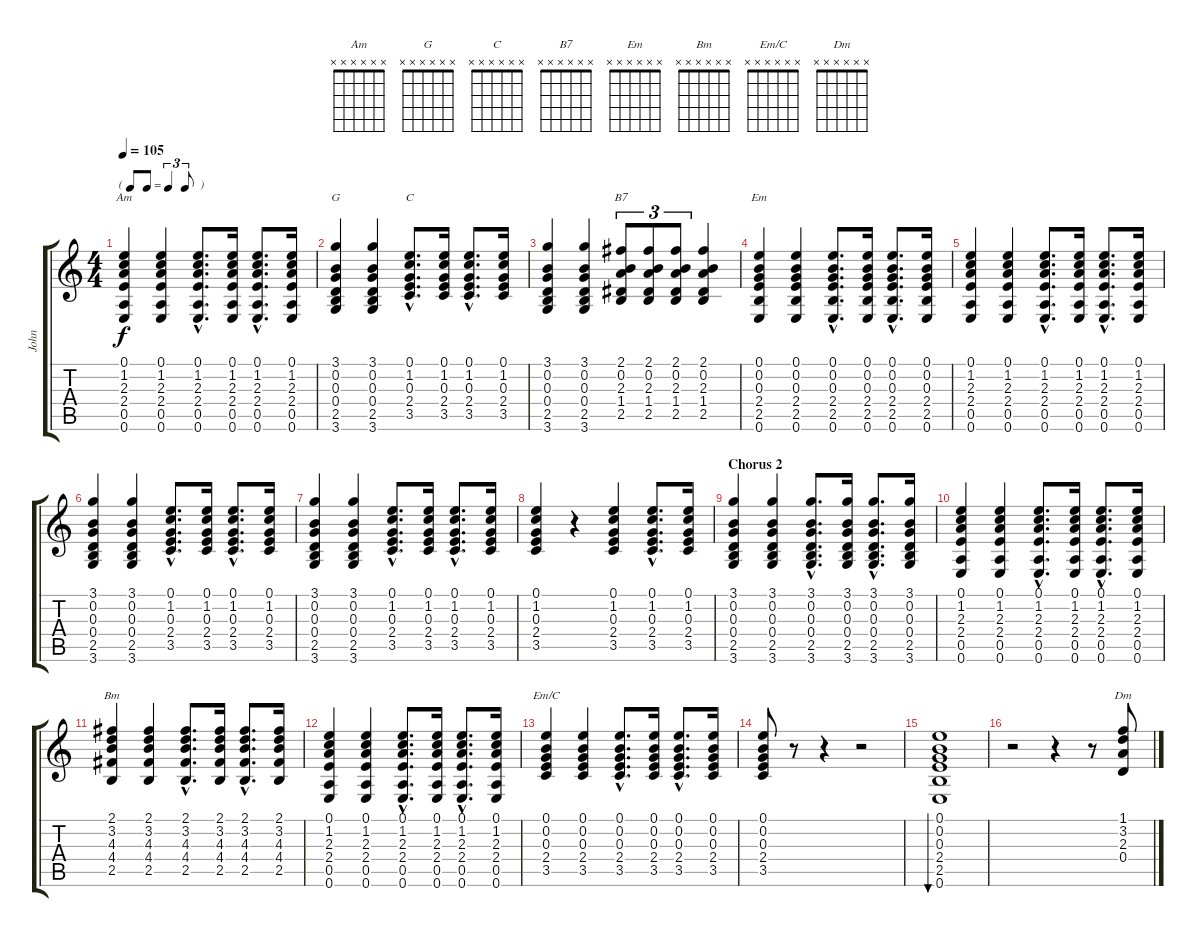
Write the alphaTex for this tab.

\track ("John" "John") {instrument acousticguitarsteel}
\staff {score tabs}
\tuning (E4 B3 G3 D3 A2 E2) {hide}
\chord ("Am" x x x x x x)
\chord ("G" x x x x x x)
\chord ("C" x x x x x x)
\chord ("B7" x x x x x x)
\chord ("Em" x x x x x x)
\chord ("Bm" x x x x x x)
\chord ("Em/C" x x x x x x)
\chord ("Dm" x x x x x x)
\ts (4 4)
\tf triplet8th
\tempo 105
\clef g2
\ks c
(0.1 1.2 2.3 2.4 0.5 0.6).4{ch "Am" dy f} (0.1 1.2 2.3 2.4 0.5 0.6).4 (0.1{hac} 1.2{hac} 2.3{hac} 2.4{hac} 0.5{hac} 0.6{hac}).8{d} (0.1 1.2 2.3 2.4 0.5 0.6).16 (0.1{hac} 1.2{hac} 2.3{hac} 2.4{hac} 0.5{hac} 0.6{hac}).8{d} (0.1 1.2 2.3 2.4 0.5 0.6).16 |
(3.1 0.2 0.3 0.4 2.5 3.6).4{ch "G"} (3.1 0.2 0.3 0.4 2.5 3.6).4 (0.1{hac} 1.2{hac} 0.3{hac} 2.4{hac} 3.5{hac}).8{d ch "C"} (0.1 1.2 0.3 2.4 3.5).16 (0.1{hac} 1.2{hac} 0.3{hac} 2.4{hac} 3.5{hac}).8{d} (0.1 1.2 0.3 2.4 3.5).16 |
(3.1 0.2 0.3 0.4 2.5 3.6).4 (3.1 0.2 0.3 0.4 2.5 3.6).4 (2.1 0.2 2.3 1.4 2.5).8{tu (3 2) ch "B7"} (2.1 0.2 2.3 1.4 2.5).8{tu (3 2)} (2.1 0.2 2.3 1.4 2.5).8{tu (3 2)} (2.1 0.2 2.3 1.4 2.5).4 |
(0.1 0.2 0.3 2.4 2.5 0.6).4{ch "Em"} (0.1 0.2 0.3 2.4 2.5 0.6).4 (0.1{hac} 0.2{hac} 0.3{hac} 2.4{hac} 2.5{hac} 0.6{hac}).8{d} (0.1 0.2 0.3 2.4 2.5 0.6).16 (0.1{hac} 0.2{hac} 0.3{hac} 2.4{hac} 2.5{hac} 0.6{hac}).8{d} (0.1 0.2 0.3 2.4 2.5 0.6).16 |
(0.1 1.2 2.3 2.4 0.5 0.6).4 (0.1 1.2 2.3 2.4 0.5 0.6).4 (0.1{hac} 1.2{hac} 2.3{hac} 2.4{hac} 0.5{hac} 0.6{hac}).8{d} (0.1 1.2 2.3 2.4 0.5 0.6).16 (0.1{hac} 1.2{hac} 2.3{hac} 2.4{hac} 0.5{hac} 0.6{hac}).8{d} (0.1 1.2 2.3 2.4 0.5 0.6).16 |
(3.1 0.2 0.3 0.4 2.5 3.6).4 (3.1 0.2 0.3 0.4 2.5 3.6).4 (0.1{hac} 1.2{hac} 0.3{hac} 2.4{hac} 3.5{hac}).8{d} (0.1 1.2 0.3 2.4 3.5).16 (0.1{hac} 1.2{hac} 0.3{hac} 2.4{hac} 3.5{hac}).8{d} (0.1 1.2 0.3 2.4 3.5).16 |
(3.1 0.2 0.3 0.4 2.5 3.6).4 (3.1 0.2 0.3 0.4 2.5 3.6).4 (0.1{hac} 1.2{hac} 0.3{hac} 2.4{hac} 3.5{hac}).8{d} (0.1 1.2 0.3 2.4 3.5).16 (0.1{hac} 1.2{hac} 0.3{hac} 2.4{hac} 3.5{hac}).8{d} (0.1 1.2 0.3 2.4 3.5).16 |
(0.1 1.2 0.3 2.4 3.5).4 r.4 (0.1 1.2 0.3 2.4 3.5).4 (0.1{hac} 1.2{hac} 0.3{hac} 2.4{hac} 3.5{hac}).8{d} (0.1 1.2 0.3 2.4 3.5).16 |
\section ("" "Chorus 2")
(3.1 0.2 0.3 0.4 2.5 3.6).4 (3.1 0.2 0.3 0.4 2.5 3.6).4 (3.1{hac} 0.2{hac} 0.3{hac} 0.4{hac} 2.5{hac} 3.6{hac}).8{d} (3.1 0.2 0.3 0.4 2.5 3.6).16 (3.1{hac} 0.2{hac} 0.3{hac} 0.4{hac} 2.5{hac} 3.6{hac}).8{d} (3.1 0.2 0.3 0.4 2.5 3.6).16 |
(0.1 1.2 2.3 2.4 0.5 0.6).4 (0.1 1.2 2.3 2.4 0.5 0.6).4 (0.1{hac} 1.2{hac} 2.3{hac} 2.4{hac} 0.5{hac} 0.6{hac}).8{d} (0.1 1.2 2.3 2.4 0.5 0.6).16 (0.1{hac} 1.2{hac} 2.3{hac} 2.4{hac} 0.5{hac} 0.6{hac}).8{d} (0.1 1.2 2.3 2.4 0.5 0.6).16 |
(2.1 3.2 4.3 4.4 2.5).4{ch "Bm"} (2.1 3.2 4.3 4.4 2.5).4 (2.1{hac} 3.2{hac} 4.3{hac} 4.4{hac} 2.5{hac}).8{d} (2.1 3.2 4.3 4.4 2.5).16 (2.1{hac} 3.2{hac} 4.3{hac} 4.4{hac} 2.5{hac}).8{d} (2.1 3.2 4.3 4.4 2.5).16 |
(0.1 1.2 2.3 2.4 0.5 0.6).4 (0.1 1.2 2.3 2.4 0.5 0.6).4 (0.1{hac} 1.2{hac} 2.3{hac} 2.4{hac} 0.5{hac} 0.6{hac}).8{d} (0.1 1.2 2.3 2.4 0.5 0.6).16 (0.1{hac} 1.2{hac} 2.3{hac} 2.4{hac} 0.5{hac} 0.6{hac}).8{d} (0.1 1.2 2.3 2.4 0.5 0.6).16 |
(0.1 0.2 0.3 2.4 3.5).4{ch "Em/C"} (0.1 0.2 0.3 2.4 3.5).4 (0.1{hac} 0.2{hac} 0.3{hac} 2.4{hac} 3.5{hac}).8{d} (0.1 0.2 0.3 2.4 3.5).16 (0.1{hac} 0.2{hac} 0.3{hac} 2.4{hac} 3.5{hac}).8{d} (0.1 0.2 0.3 2.4 3.5).16 |
(0.1 0.2 0.3 2.4 3.5).8 r.8 r.4 r.2 |
(0.1 0.2 0.3 2.4 2.5 0.6).1{bu 120} |
r.2 r.4 r.8 (1.1 3.2 2.3 0.4).8{ch "Dm"}
